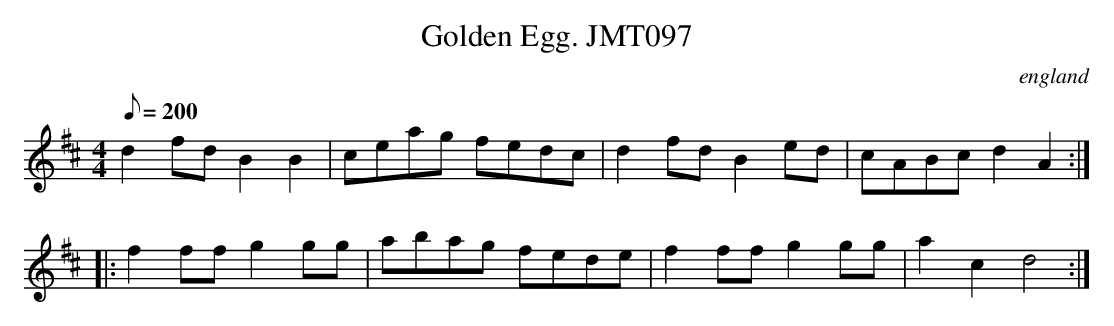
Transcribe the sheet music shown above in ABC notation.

X:1
T:Golden Egg. JMT097
O:england
M:4/4
L:1/8
Q:200
K:D
d2fdB2B2|ceag fedc|d2fdB2ed|cABcd2A2:|
|:f2ffg2gg|abag fede|f2ffg2gg|a2c2d4:|]
